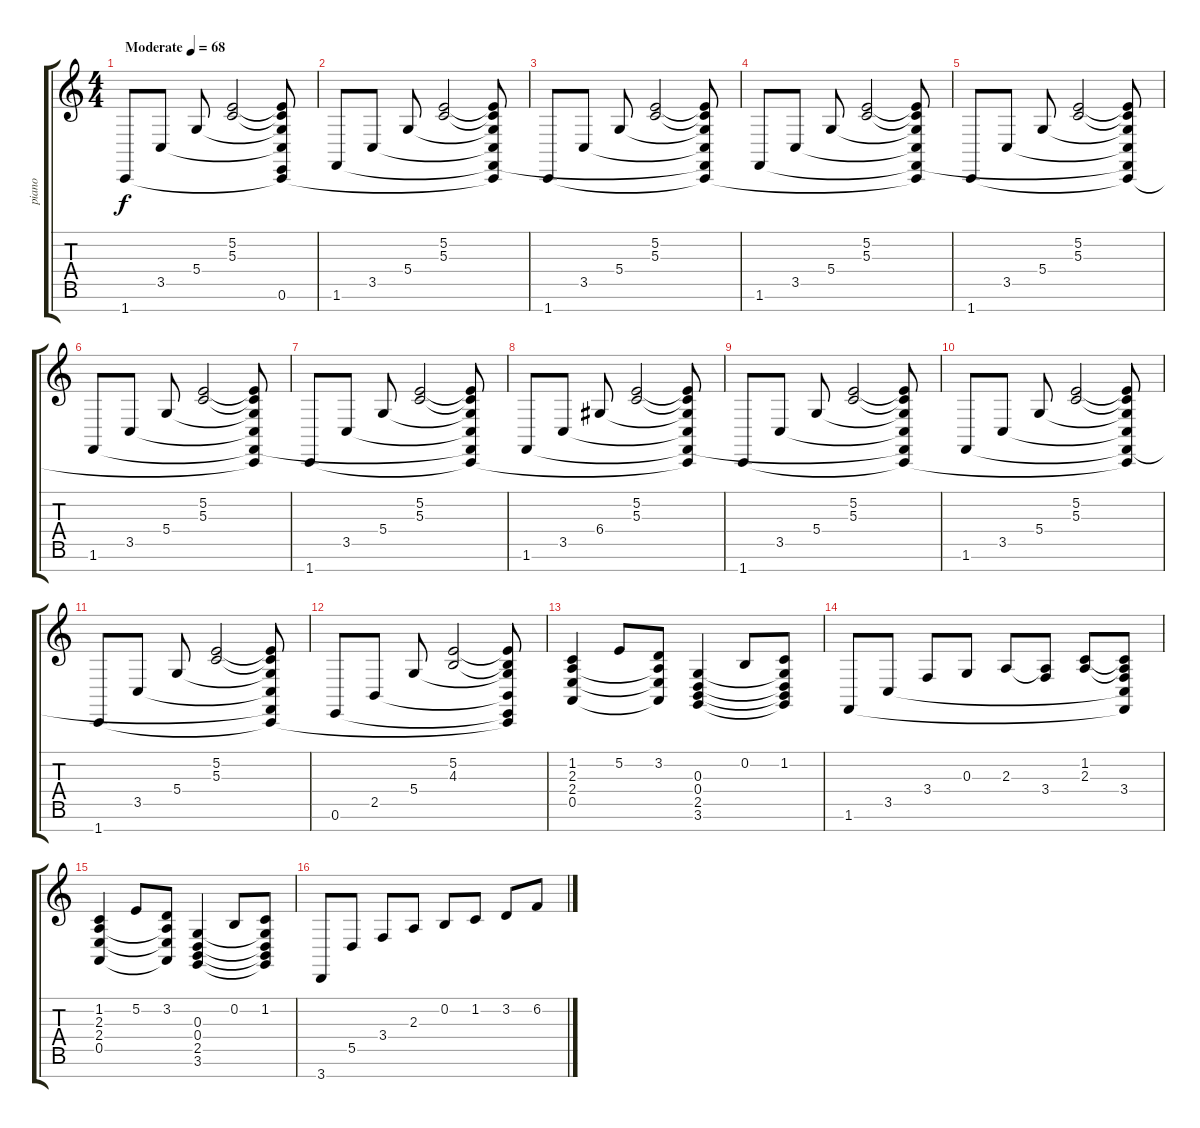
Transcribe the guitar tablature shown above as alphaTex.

\track ("piano" "piano") {instrument acousticgrandpiano}
\staff {score tabs}
\tuning (E4 B3 G3 D3 A2 E2 B1) {hide}
\ts (4 4)
\tempo (68 "Moderate")
\clef g2
\ks c
1.7.8{dy f instrument acousticgrandpiano} 3.5.8 5.4.8 (5.2 5.3).2 (5.2{t} 5.3{t} 5.4{t} 3.5{t} 0.6 1.7{t}).8 |
1.6.8 3.5.8 5.4.8 (5.2 5.3).2 (5.2{t} 5.3{t} 5.4{t} 3.5{t} 1.6{t} 1.7{t}).8 |
1.7.8 3.5.8 5.4.8 (5.2 5.3).2 (5.2{t} 5.3{t} 5.4{t} 3.5{t} 1.6{t} 1.7{t}).8 |
1.6.8 3.5.8 5.4.8 (5.2 5.3).2 (5.2{t} 5.3{t} 5.4{t} 3.5{t} 1.6{t} 1.7{t}).8 |
1.7.8 3.5.8 5.4.8 (5.2 5.3).2 (5.2{t} 5.3{t} 5.4{t} 3.5{t} 1.6{t} 1.7{t}).8 |
1.6.8 3.5.8 5.4.8 (5.2 5.3).2 (5.2{t} 5.3{t} 5.4{t} 3.5{t} 1.6{t} 1.7{t}).8 |
1.7.8 3.5.8 5.4.8 (5.2 5.3).2 (5.2{t} 5.3{t} 5.4{t} 3.5{t} 1.6{t} 1.7{t}).8 |
1.6.8 3.5.8 6.4.8 (5.2 5.3).2 (5.2{t} 5.3{t} 6.4{t} 3.5{t} 1.6{t} 1.7{t}).8 |
1.7.8 3.5.8 5.4.8 (5.2 5.3).2 (5.2{t} 5.3{t} 5.4{t} 3.5{t} 1.6{t} 1.7{t}).8 |
1.6.8 3.5.8 5.4.8 (5.2 5.3).2 (5.2{t} 5.3{t} 5.4{t} 3.5{t} 1.6{t} 1.7{t}).8 |
1.7.8 3.5.8 5.4.8 (5.2 5.3).2 (5.2{t} 5.3{t} 5.4{t} 3.5{t} 1.6{t} 1.7{t}).8 |
0.6.8 2.5.8 5.4.8 (5.2 4.3).2 (5.2{t} 4.3{t} 5.4{t} 2.5{t} 0.6{t} 1.7{t}).8 |
(1.2 2.3 2.4 0.5).4 5.2.8 (3.2 2.3{t} 2.4{t} 0.5{t}).8 (0.3 0.4 2.5 3.6).4 0.2.8 (1.2 0.3{t} 0.4{t} 2.5{t} 3.6{t}).8 |
1.6.8 3.5.8 3.4.8 0.3.8 2.3.8 (2.3{t} 3.4).8 (1.2 2.3).8 (1.2{t} 2.3{t} 3.4 3.5{t} 1.6{t}).8 |
(1.2 2.3 2.4 0.5).4 5.2.8 (3.2 2.3{t} 2.4{t} 0.5{t}).8 (0.3 0.4 2.5 3.6).4 0.2.8 (1.2 0.3{t} 0.4{t} 2.5{t} 3.6{t}).8 |
3.7.8 5.5.8 3.4.8 2.3.8 0.2.8 1.2.8 3.2.8 6.2.8
